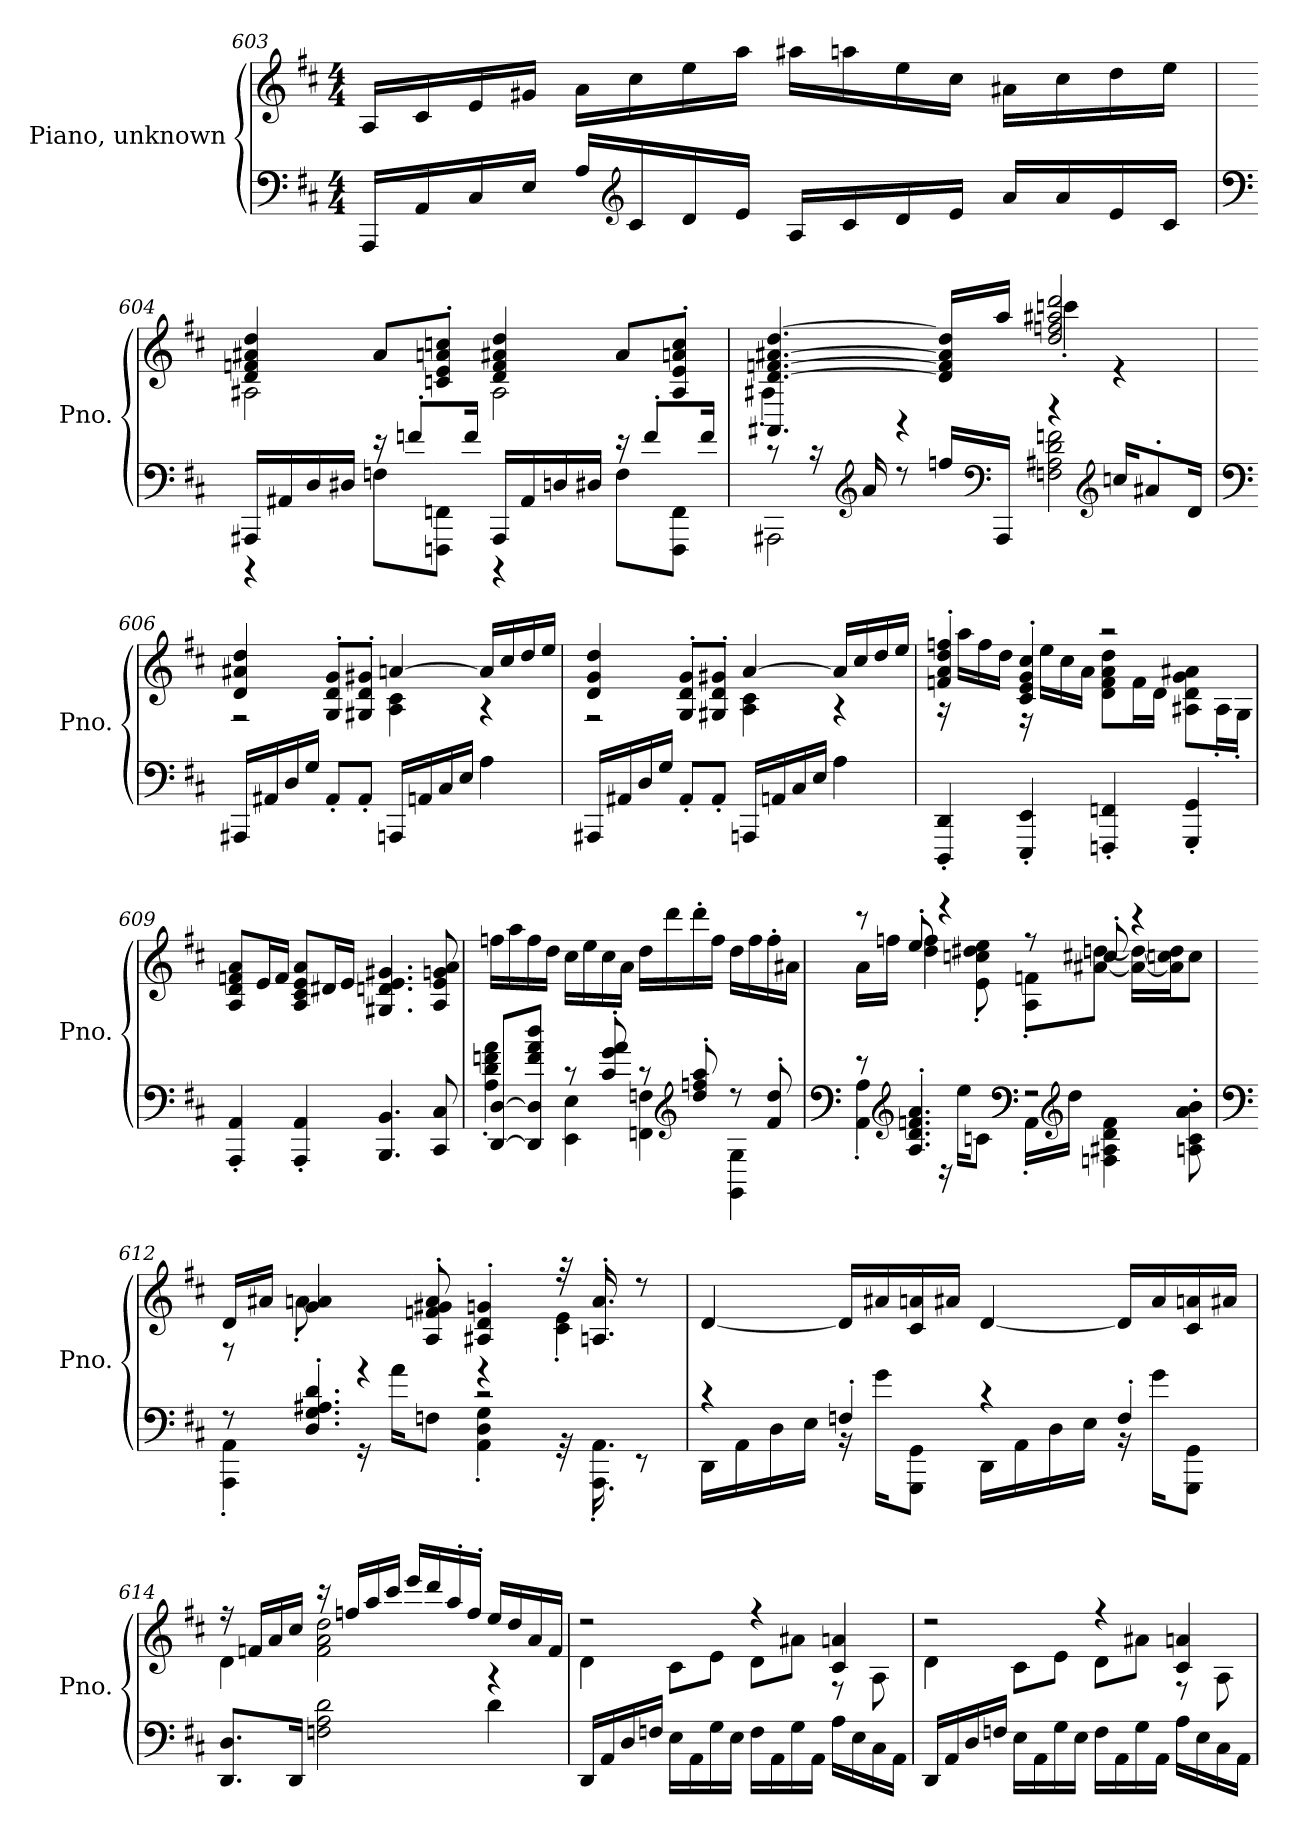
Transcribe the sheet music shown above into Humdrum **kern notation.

**kern	**kern
*part1	*part1
*staff2	*staff1
*I"Piano, unknown	*
*I'Pno.	*
*clefF4	*clefG2
*k[f#c#]	*k[f#c#]
*M4/4	*M4/4
=603	=603
16AAA/LL	16A/LL
16AA/	16c#/
16C#/	16e/
16E/JJ	16g#X/JJ
16A/LL	16a\LL
*clefG2	*
16c#/	16cc#\
16d/	16ee\
16e/JJ	16aa\JJ
16A/LL	16aa#X\LL
16c#/	16aan\
16d/	16ee\
16e/JJ	16cc#\JJ
16a/LL	16a#X\LL
16a/	16cc#\
16e/	16dd\
16c#/JJ	16ee\JJ
!!LO:LB:g=z
=604	=604
*clefF4	*
*^	*^
16AAA#X/LL	4r	4d/ 4fn/ 4a#X/ 4dd/	2A#X\
16AA#X/	.	.	.
16D/	.	.	.
16D#X/JJ	.	.	.
16r	8Fn\L	8a#/L	.
8fn'/L	.	.	.
.	8FFFn\ 8FFn\J	8cn/' 8e/' 8an/' 8ccn/'J	.
16f/Jk	.	.	.
16AAA#/LL	4r	4d/ 4f/ 4a#X/ 4dd/	2A#\
16AA#/	.	.	.
16Dn/	.	.	.
16D#X/JJ	.	.	.
16r	8F\L	8a#/L	.
8f'/L	.	.	.
.	8FFF\ 8FF\J	8A#/' 8e/' 8an/' 8cc/'J	.
16f/Jk	.	.	.
=605	=605	=605	=605
8r	2AAA#X\	4.AA#X/ [4.d/ [4.fn/ [4.a#X/ [4.dd/	4A#X'\
16r	.	.	.
*clefG2	*	*	*
16a/	.	.	.
8r	.	.	4r
16ffn/LL	.	16d/] 16f/] 16a#/] 16dd/]LL	.
*clefF4	*	*	*
16AAA#/JJ	.	16aa/JJ	.
4r	2Fn\ 2A#X\ 2d\ 2fn\	2dd/ 2ffn/ 2aa#X/ 2ddd/	4cccn'\
*clefG2	*	*	*
16ccn/KL	.	.	4r
8a#X'/	.	.	.
16d/Jk	.	.	.
*v	*v	*	*
!!LO:LB:g=z	!!
=606	=606	=606
*clefF4	*	*
16AAA#X/LL	4d/ 4a#X/ 4dd/	2r
16AA#X/	.	.
16D/	.	.
16G/JJ	.	.
8AA#'/L	8G/' 8d/' 8g/'L	.
8AA#'/J	8G#X/' 8d/' 8g#X/'J	.
16AAAn/LL	[4an/	4A\ 4c#\
16AAn/	.	.
16C#/	.	.
16E/JJ	.	.
4A\	16a/LL]	4r
.	16cc#/	.
.	16dd/	.
.	16ee/JJ	.
=607	=607	=607
16AAA#X/LL	4d/ 4g/ 4dd/	2r
16AA#X/	.	.
16D/	.	.
16G/JJ	.	.
8AA#'/L	8G/' 8d/' 8g/'L	.
8AA#'/J	8G#X/' 8d/' 8g#X/'J	.
16AAAn/LL	[4a/	4A\ 4c#\
16AAn/	.	.
16C#/	.	.
16E/JJ	.	.
4A\	16a/LL]	4r
.	16cc#/	.
.	16dd/	.
.	16ee/JJ	.
!!LO:LB:g=z	!!
=608	=608	=608
4DDD/' 4DD/'	4fn/' 4a/' 4dd/' 4ffn/'	16r
.	.	16aa\LL
.	.	16ff\
.	.	16dd\JJ
4EEE/' 4EE/'	4c#/' 4e/' 4g/' 4cc#/'	16r
.	.	16ee\LL
.	.	16cc#\
.	.	16a\JJ
4FFFn/' 4FFn/'	2r	8d\ 8f\ 8a\ 8dd\L
.	.	16f\L
.	.	16d\JJ
4GGG/' 4GG/'	.	8A#X\ 8d\ 8g\ 8a#X\L
.	.	16A#'\L
.	.	16G'\JJ
*	*v	*v
=609	=609
4AAA/' 4AA/'	8A/ 8d/ 8fn/ 8a/L
.	16e/L
.	16f/JJ
4AAA/' 4AA/'	8A/ 8c#/ 8e/ 8a/L
.	16d#X/L
.	16e/JJ
4.BBB/ 4.BB/	4.G#X/ 4.dn/ 4.e/ 4.g#X/
8CC#/ 8C#/	8A/ 8e/ 8gn/ 8a/
!!LO:LB:g=z
=610	=610
*^	*
[8DD/ [8D/L	4A\' 4d\' 4fn\' 4a\'	16ffn\LL
.	.	16aa\
8DD/] 8D/] 8f/ 8a/ 8dd/J	.	16ff\
.	.	16dd\JJ
8r	4EE\ 4E\	16cc#\LL
.	.	16ee\
8c#/' 8g/' 8a/'	.	16cc#\
.	.	16a\JJ
8r	4FFn\ 4Fn\	16dd\LL
.	.	16ddd\
*clefG2	*	*
8dd/' 8ffn/' 8aa/'	.	16ddd'\
.	.	16ff\JJ
8r	4GG\ 4G\	16dd\LL
.	.	16ff\
8f/' 8dd/'	.	16ff'\
.	.	16a#X\JJ
=611	=611	=611
*clefF4	*	*
*	*	*^
8r	4AA\' 4A\'	8r	16a\LL
.	.	.	16ffn\JJ
*clefG2	*	*	*
4.A/' 4.d/' 4.fn/' 4.a/'	.	8ee'/	4dd\ 4ff\
.	16r	4r	.
.	16ee\KL	.	.
.	8cn\J	.	8e\' 8ccn\' 8dd#X\' 8ee\'
*clefF4	*	*	*
2r	16AA'\LL	8r	8A\' 8fn\'L
*clefG2	*	*	*
.	16dd\JJ	.	.
.	4Fn\ 4A#X\ 4d\ 4f\	8cc#X'/	[8a#X\ [8ddn\J
.	.	4r	16a#\_ 16dd\_LL
.	.	.	16a#\] 16ccn\ 16dd\]J
.	8An\' 8c\' 8a\' 8b\'	.	8cc\J
!!LO:PB:g=z	!!
=612	=612	=612	=612
*clefF4	*	*	*
8r	4AAA\' 4AA\'	16d/LL	8r
.	.	16a#X/JJ	.
4.D/' 4.G/' 4.A#X/' 4.d/'	.	4g/ 4a#/	8an'\
.	16r	.	4r
.	16a\KL	.	.
.	8Fn\J	8A/' 8fn/' 8g#X/' 8a/'	.
2r	4AA\' 4D\' 4G\'	4A#X/' 4d/' 4gn/'	4r
.	32r	32r	4c#\' 4e\'
.	16.AAA\' 16.AA\'	16.An/' 16.a/'	.
.	8r	8r	.
*	*	*v	*v
=613	=613	=613
4r	16DD\LL	[4d/
.	16AA\	.
.	16D\	.
.	16E\JJ	.
4Fn'/	16r	16d/LL]
.	16g\KL	16a#X/
.	8GGG\ 8GG\J	16c#/ 16an/
.	.	16a#X/JJ
4r	16DD\LL	[4d/
.	16AA\	.
.	16D\	.
.	16E\JJ	.
4F'/	16r	16d/LL]
.	16g\KL	16a#/
.	8GGG\ 8GG\J	16c#/ 16an/
.	.	16a#X/JJ
*v	*v	*
!!LO:LB:g=z
=614	=614
*	*^
8.DD/ 8.D/L	16r	4d\
.	16fn/LL	.
.	16a/	.
16DD/Jk	16cc#/JJ	.
2Fn\ 2A\ 2d\	16r	2f\ 2a\ 2dd\
.	16ffn/LL	.
.	16aa/	.
.	16ccc#/JJ	.
.	16eee/LL	.
.	16ddd/	.
.	16aa'/	.
.	16ff'/JJ	.
4d\	16ee/LL	4r
.	16dd/	.
.	16a/	.
.	16f/JJ	.
=615	=615	=615
16DD/LL	2r	4d\
16AA/	.	.
16D/	.	.
16Fn/JJ	.	.
16E\LL	.	8c#\L
16AA\	.	.
16G\	.	8e\J
16E\JJ	.	.
16F\LL	4r	8d\L
16AA\	.	.
16G\	.	8a#X\J
16AA\JJ	.	.
16A\LL	4c#/ 4an/	8r
16E\	.	.
16C#\	.	8A\
16AA\JJ	.	.
!!LO:LB:g=z	!!
=616	=616	=616
16DD/LL	2r	4d\
16AA/	.	.
16D/	.	.
16Fn/JJ	.	.
16E\LL	.	8c#\L
16AA\	.	.
16G\	.	8e\J
16E\JJ	.	.
16F\LL	4r	8d\L
16AA\	.	.
16G\	.	8a#X\J
16AA\JJ	.	.
16A\LL	4c#/ 4an/	8r
16E\	.	.
16C#\	.	8A\
16AA\JJ	.	.
*	*v	*v
=	=
*-	*-
